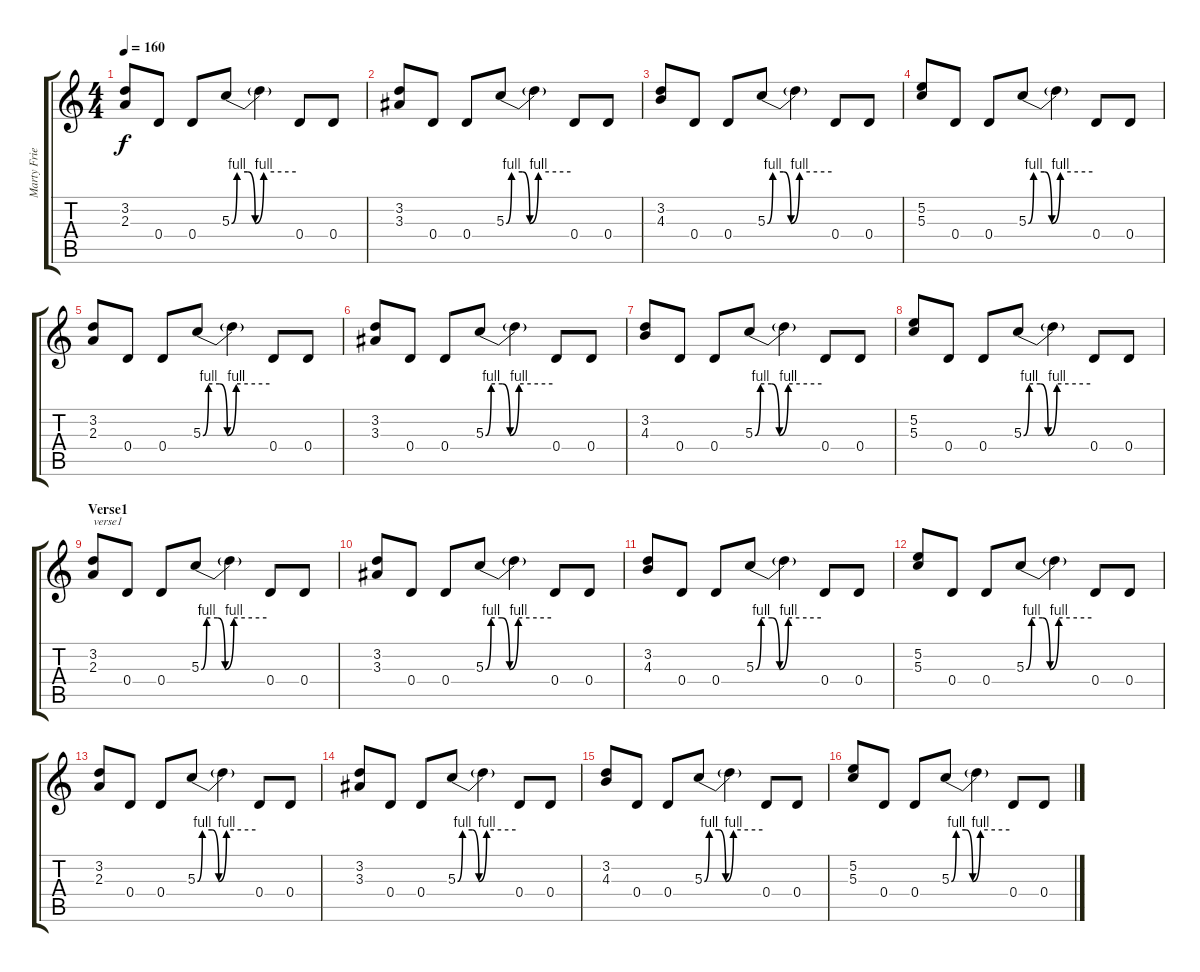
\track ("Marty Friedman" "Marty Frie") {instrument distortionguitar}
\staff {score tabs}
\tuning (E4 B3 G3 D3 A2 E2) {hide}
\ts (4 4)
\tempo 160
\clef g2
\ks c
(3.2 2.3).8{dy f} 0.4.8 0.4.8 5.3{be (custom 0 0 5 4 15 4 22 0 30 4 60 4)}.8 5.3{t}.4 0.4.8 0.4.8 |
(3.2 3.3).8 0.4.8 0.4.8 5.3{be (custom 0 0 5 4 15 4 22 0 30 4 60 4)}.8 5.3{t}.4 0.4.8 0.4.8 |
(3.2 4.3).8 0.4.8 0.4.8 5.3{be (custom 0 0 5 4 15 4 22 0 30 4 60 4)}.8 5.3{t}.4 0.4.8 0.4.8 |
(5.2 5.3).8 0.4.8 0.4.8 5.3{be (custom 0 0 5 4 15 4 22 0 30 4 60 4)}.8 5.3{t}.4 0.4.8 0.4.8 |
(3.2 2.3).8 0.4.8 0.4.8 5.3{be (custom 0 0 5 4 15 4 22 0 30 4 60 4)}.8 5.3{t}.4 0.4.8 0.4.8 |
(3.2 3.3).8 0.4.8 0.4.8 5.3{be (custom 0 0 5 4 15 4 22 0 30 4 60 4)}.8 5.3{t}.4 0.4.8 0.4.8 |
(3.2 4.3).8 0.4.8 0.4.8 5.3{be (custom 0 0 5 4 15 4 22 0 30 4 60 4)}.8 5.3{t}.4 0.4.8 0.4.8 |
(5.2 5.3).8 0.4.8 0.4.8 5.3{be (custom 0 0 5 4 15 4 22 0 30 4 60 4)}.8 5.3{t}.4 0.4.8 0.4.8 |
\section ("" "Verse1")
(3.2 2.3).8{txt "verse1"} 0.4.8 0.4.8 5.3{be (custom 0 0 5 4 15 4 22 0 30 4 60 4)}.8 5.3{t}.4 0.4.8 0.4.8 |
(3.2 3.3).8 0.4.8 0.4.8 5.3{be (custom 0 0 5 4 15 4 22 0 30 4 60 4)}.8 5.3{t}.4 0.4.8 0.4.8 |
(3.2 4.3).8 0.4.8 0.4.8 5.3{be (custom 0 0 5 4 15 4 22 0 30 4 60 4)}.8 5.3{t}.4 0.4.8 0.4.8 |
(5.2 5.3).8 0.4.8 0.4.8 5.3{be (custom 0 0 5 4 15 4 22 0 30 4 60 4)}.8 5.3{t}.4 0.4.8 0.4.8 |
(3.2 2.3).8 0.4.8 0.4.8 5.3{be (custom 0 0 5 4 15 4 22 0 30 4 60 4)}.8 5.3{t}.4 0.4.8 0.4.8 |
(3.2 3.3).8 0.4.8 0.4.8 5.3{be (custom 0 0 5 4 15 4 22 0 30 4 60 4)}.8 5.3{t}.4 0.4.8 0.4.8 |
(3.2 4.3).8 0.4.8 0.4.8 5.3{be (custom 0 0 5 4 15 4 22 0 30 4 60 4)}.8 5.3{t}.4 0.4.8 0.4.8 |
(5.2 5.3).8 0.4.8 0.4.8 5.3{be (custom 0 0 5 4 15 4 22 0 30 4 60 4)}.8 5.3{t}.4 0.4.8 0.4.8
